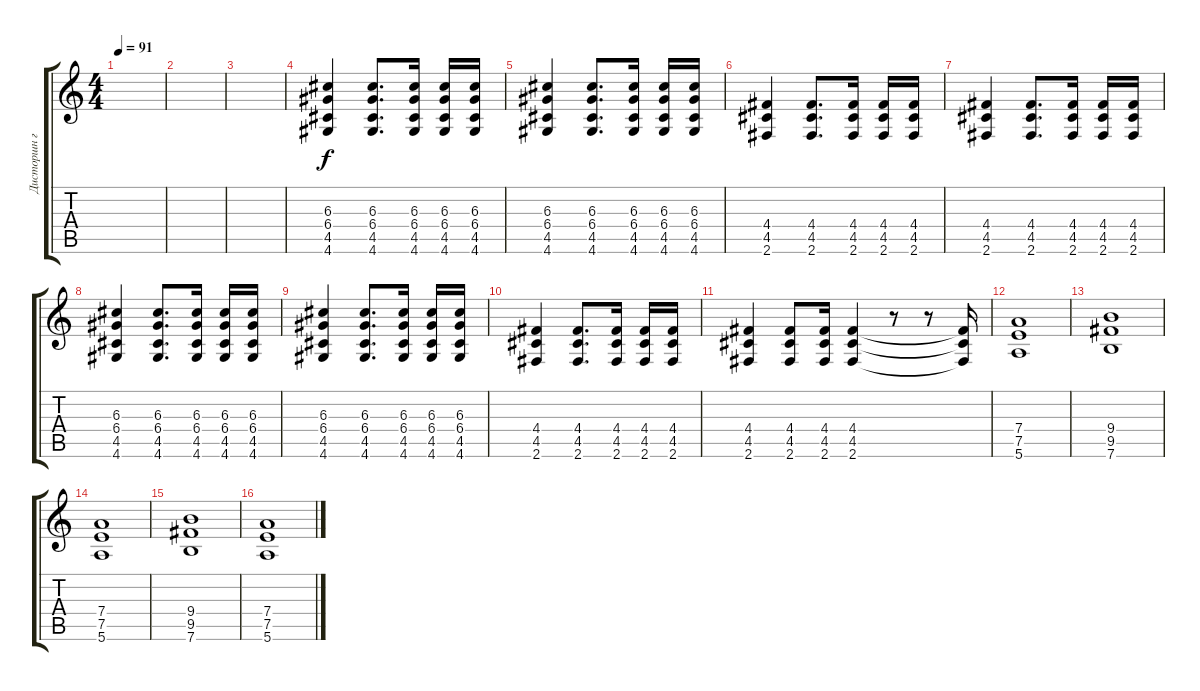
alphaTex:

\track ("Дисторшн гитара (ритм)" "Дисторшн г") {instrument distortionguitar}
\staff {score tabs}
\tuning (E4 B3 G3 D3 A2 E2) {hide}
\ts (4 4)
\tempo 91
\clef g2
\ks c
|
|
|
(6.3 6.4 4.5 4.6).4 (6.3 6.4 4.5 4.6).8{d} (6.3 6.4 4.5 4.6).16 (6.3 6.4 4.5 4.6).16 (6.3 6.4 4.5 4.6).16 |
(6.3 6.4 4.5 4.6).4 (6.3 6.4 4.5 4.6).8{d} (6.3 6.4 4.5 4.6).16 (6.3 6.4 4.5 4.6).16 (6.3 6.4 4.5 4.6).16 |
(4.4 4.5 2.6).4 (4.4 4.5 2.6).8{d} (4.4 4.5 2.6).16 (4.4 4.5 2.6).16 (4.4 4.5 2.6).16 |
(4.4 4.5 2.6).4 (4.4 4.5 2.6).8{d} (4.4 4.5 2.6).16 (4.4 4.5 2.6).16 (4.4 4.5 2.6).16 |
(6.3 6.4 4.5 4.6).4 (6.3 6.4 4.5 4.6).8{d} (6.3 6.4 4.5 4.6).16 (6.3 6.4 4.5 4.6).16 (6.3 6.4 4.5 4.6).16 |
(6.3 6.4 4.5 4.6).4 (6.3 6.4 4.5 4.6).8{d} (6.3 6.4 4.5 4.6).16 (6.3 6.4 4.5 4.6).16 (6.3 6.4 4.5 4.6).16 |
(4.4 4.5 2.6).4 (4.4 4.5 2.6).8{d} (4.4 4.5 2.6).16 (4.4 4.5 2.6).16 (4.4 4.5 2.6).16 |
(4.4 4.5 2.6).4 (4.4 4.5 2.6).8 (4.4 4.5 2.6).16 (4.4 4.5 2.6).4 r.8 r.8 (4.4{t} 4.5{t} 2.6{t}).16 |
(7.4 7.5 5.6).1 |
(9.4 9.5 7.6).1 |
(7.4 7.5 5.6).1 |
(9.4 9.5 7.6).1 |
(7.4 7.5 5.6).1
